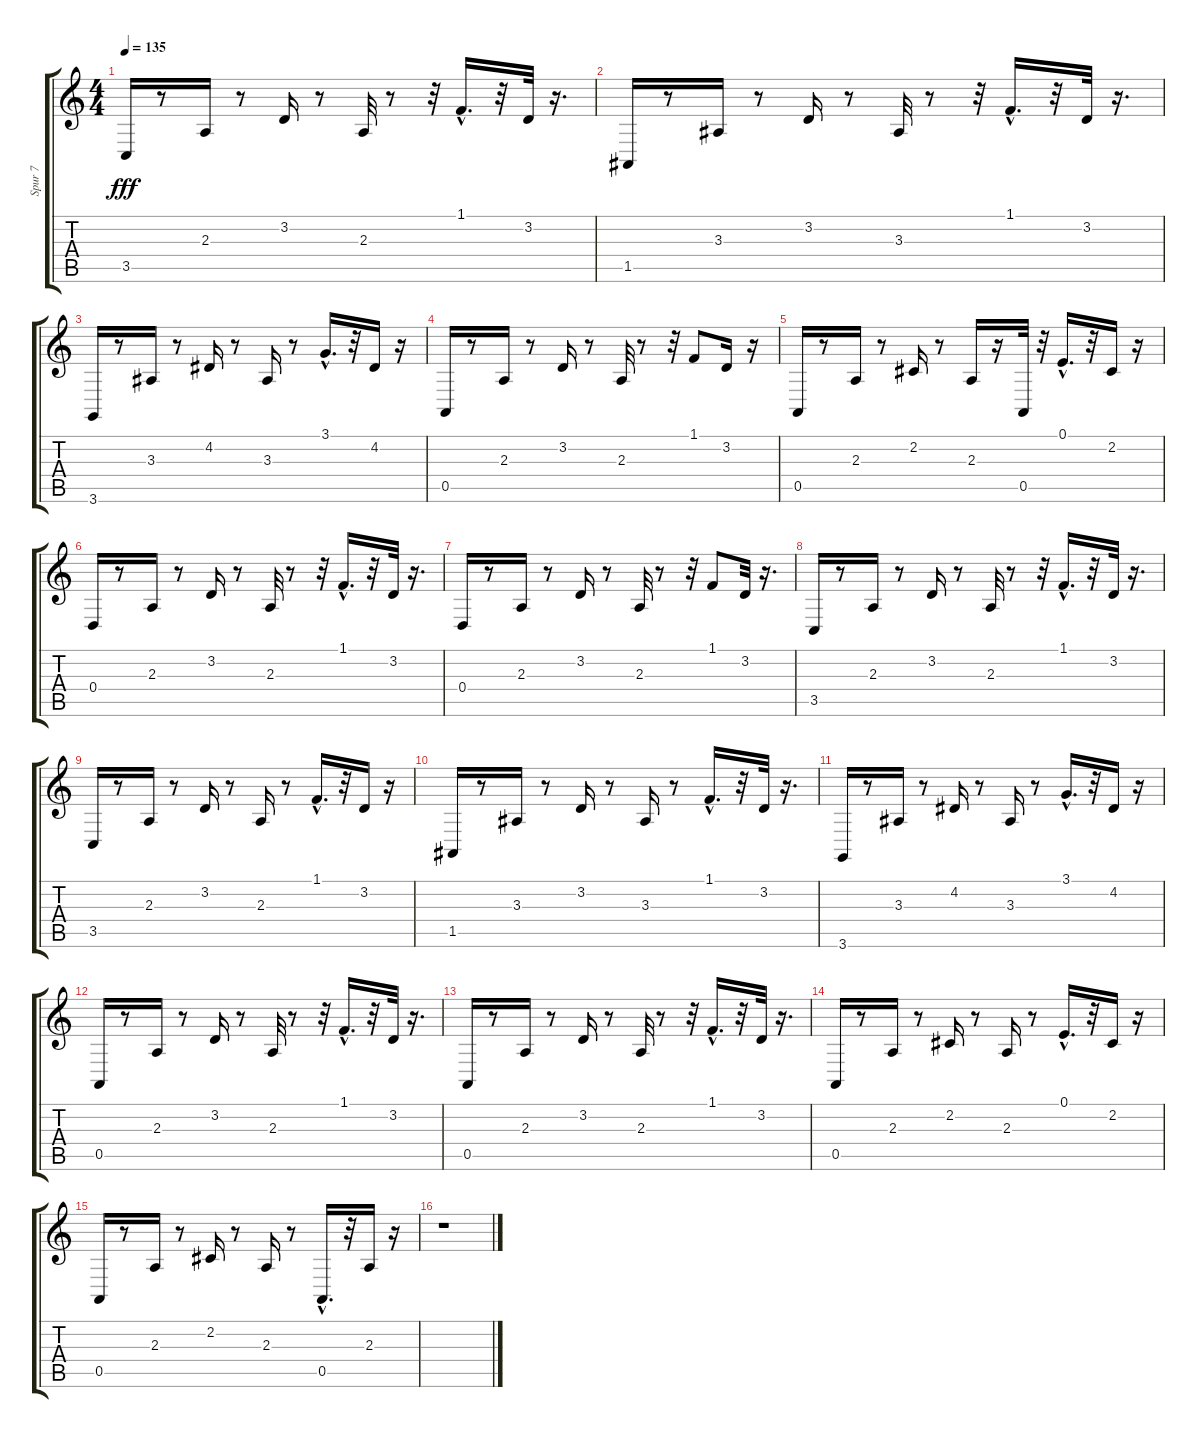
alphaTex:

\track ("Spur 7" "Spur 7") {instrument lead8bassandlead}
\staff {score tabs}
\tuning (E4 B3 G3 D3 A2 E2) {hide}
\ts (4 4)
\tempo 135
\clef g2
\ks c
3.5.16{dy fff} r.8 2.3.16 r.8 3.2.16 r.8 2.3.32 r.8 r.32 1.1{hac}.16{d} r.32 3.2.32 r.16{d} |
1.5.16 r.8 3.3.16 r.8 3.2.16 r.8 3.3.32 r.8 r.32 1.1{hac}.16{d} r.32 3.2.32 r.16{d} |
3.6.16 r.8 3.3.16 r.8 4.2.16 r.8 3.3.16 r.8 3.1{hac}.16{d} r.32 4.2.16 r.16 |
0.5.16 r.8 2.3.16 r.8 3.2.16 r.8 2.3.32 r.8 r.32 1.1.8 3.2.16 r.16 |
0.5.16 r.8 2.3.16 r.8 2.2.16 r.8 2.3.16 r.16 0.5.32 r.32 0.1{hac}.16{d} r.32 2.2.16 r.16 |
0.4.16 r.8 2.3.16 r.8 3.2.16 r.8 2.3.32 r.8 r.32 1.1{hac}.16{d} r.32 3.2.32 r.16{d} |
0.4.16 r.8 2.3.16 r.8 3.2.16 r.8 2.3.32 r.8 r.32 1.1.8 3.2.32 r.16{d} |
3.5.16 r.8 2.3.16 r.8 3.2.16 r.8 2.3.32 r.8 r.32 1.1{hac}.16{d} r.32 3.2.32 r.16{d} |
3.5.16 r.8 2.3.16 r.8 3.2.16 r.8 2.3.16 r.8 1.1{hac}.16{d} r.32 3.2.16 r.16 |
1.5.16 r.8 3.3.16 r.8 3.2.16 r.8 3.3.16 r.8 1.1{hac}.16{d} r.32 3.2.32 r.16{d} |
3.6.16 r.8 3.3.16 r.8 4.2.16 r.8 3.3.16 r.8 3.1{hac}.16{d} r.32 4.2.16 r.16 |
0.5.16 r.8 2.3.16 r.8 3.2.16 r.8 2.3.32 r.8 r.32 1.1{hac}.16{d} r.32 3.2.32 r.16{d} |
0.5.16 r.8 2.3.16 r.8 3.2.16 r.8 2.3.32 r.8 r.32 1.1{hac}.16{d} r.32 3.2.32 r.16{d} |
0.5.16 r.8 2.3.16 r.8 2.2.16 r.8 2.3.16 r.8 0.1{hac}.16{d} r.32 2.2.16 r.16 |
0.5.16 r.8 2.3.16 r.8 2.2.16 r.8 2.3.16 r.8 0.5{hac}.16{d} r.32 2.3.16 r.16 |
r.1
